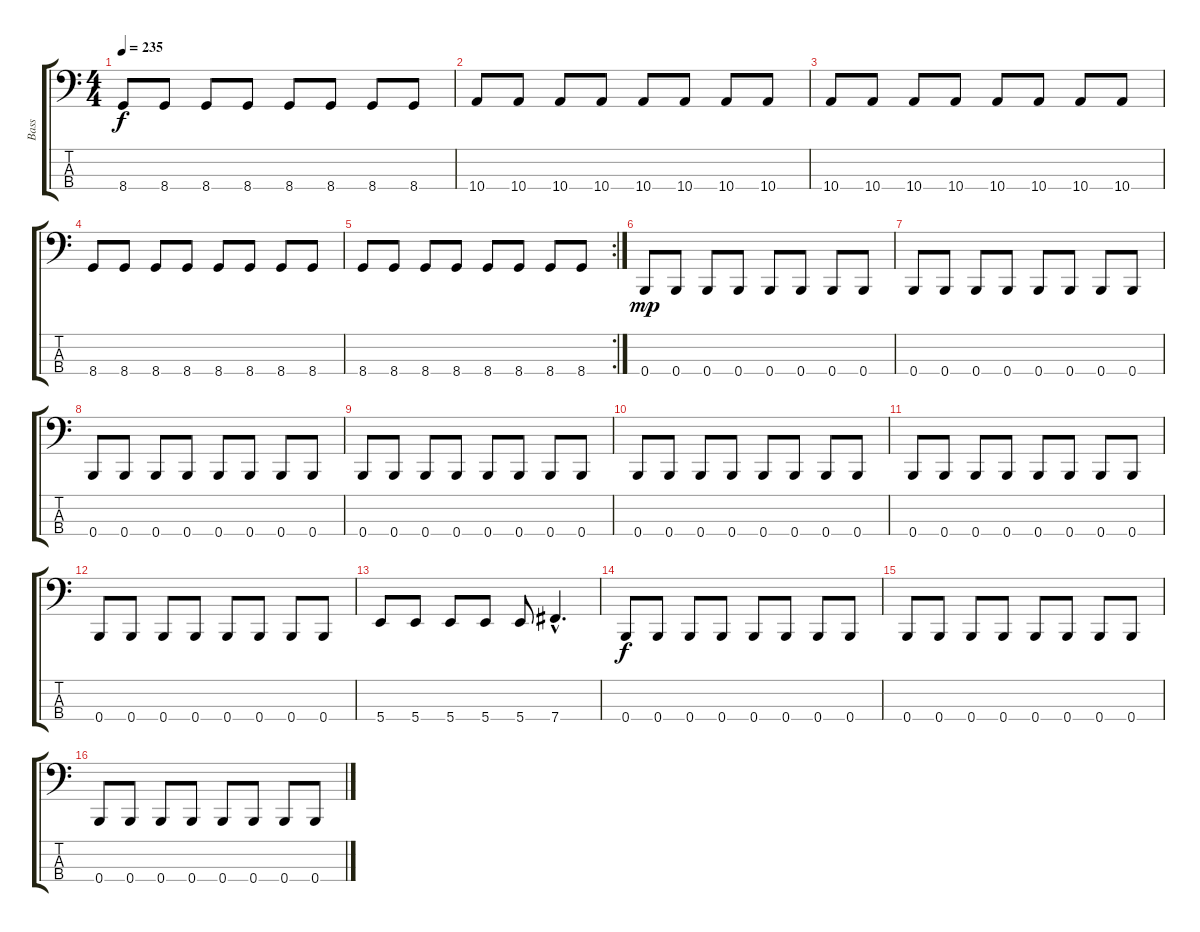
\track ("Bass" "Bass") {instrument slapbass2}
\staff {score tabs}
\tuning (D2 A1 E1 B0) {hide}
\ts (4 4)
\tempo 235
\clef f4
\ks c
8.4.8{dy f} 8.4.8 8.4.8 8.4.8 8.4.8 8.4.8 8.4.8 8.4.8 |
10.4.8 10.4.8 10.4.8 10.4.8 10.4.8 10.4.8 10.4.8 10.4.8 |
10.4.8 10.4.8 10.4.8 10.4.8 10.4.8 10.4.8 10.4.8 10.4.8 |
8.4.8 8.4.8 8.4.8 8.4.8 8.4.8 8.4.8 8.4.8 8.4.8 |
\rc 2
8.4.8 8.4.8 8.4.8 8.4.8 8.4.8 8.4.8 8.4.8 8.4.8 |
0.4.8{dy mp} 0.4.8 0.4.8 0.4.8 0.4.8 0.4.8 0.4.8 0.4.8 |
0.4.8 0.4.8 0.4.8 0.4.8 0.4.8 0.4.8 0.4.8 0.4.8 |
0.4.8 0.4.8 0.4.8 0.4.8 0.4.8 0.4.8 0.4.8 0.4.8 |
0.4.8 0.4.8 0.4.8 0.4.8 0.4.8 0.4.8 0.4.8 0.4.8 |
0.4.8 0.4.8 0.4.8 0.4.8 0.4.8 0.4.8 0.4.8 0.4.8 |
0.4.8 0.4.8 0.4.8 0.4.8 0.4.8 0.4.8 0.4.8 0.4.8 |
0.4.8 0.4.8 0.4.8 0.4.8 0.4.8 0.4.8 0.4.8 0.4.8 |
5.4.8 5.4.8 5.4.8 5.4.8 5.4.8 7.4{hac}.4{d} |
0.4.8{dy f} 0.4.8 0.4.8 0.4.8 0.4.8 0.4.8 0.4.8 0.4.8 |
0.4.8 0.4.8 0.4.8 0.4.8 0.4.8 0.4.8 0.4.8 0.4.8 |
0.4.8 0.4.8 0.4.8 0.4.8 0.4.8 0.4.8 0.4.8 0.4.8
